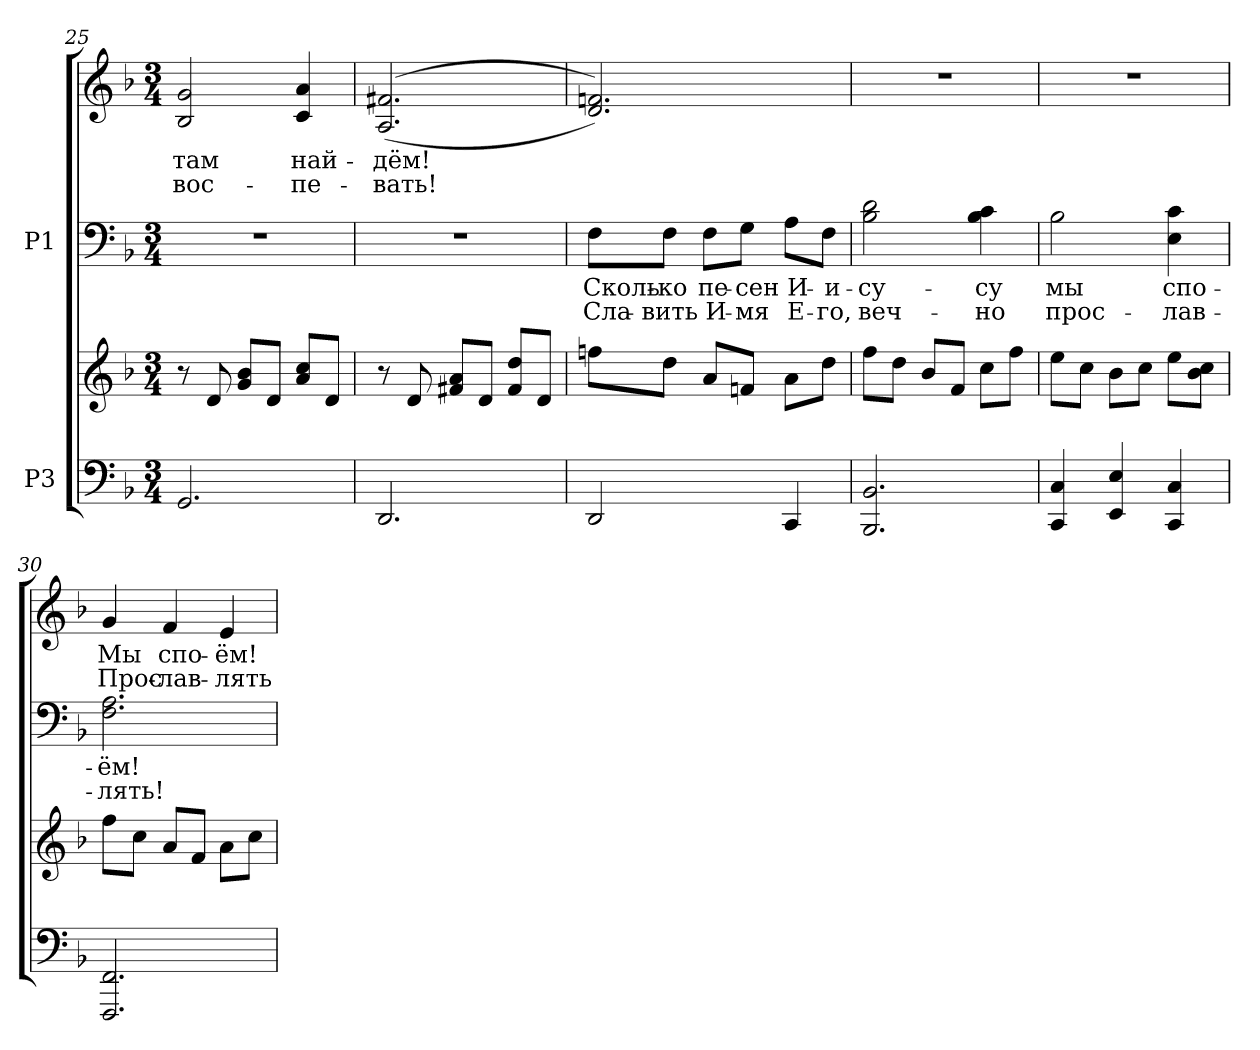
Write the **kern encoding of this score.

**kern	**kern	**kern	**text	**text	**kern	**text	**text
*part2	*part2	*part1	*part1	*part1	*part1	*part1	*part1
*staff4	*staff3	*staff2	*staff2	*staff2	*staff1	*staff1	*staff1
*I"P3	*	*I"P1	*	*	*	*	*
!!LO:PB:g=z
*clefF4	*clefG2	*clefF4	*	*	*clefG2	*	*
*k[b-]	*k[b-]	*k[b-]	*	*	*k[b-]	*	*
*d:	*d:	*d:	*	*	*d:	*	*
*M3/4	*M3/4	*M3/4	*	*	*M3/4	*	*
=25	=25	=25	=25	=25	=25	=25	=25
!	!	!LO:N:vis=1	!	!	!	!	!
!	!	!	!	!	!	!LO:LY:b:color=#000000	!LO:LY:b:color=#000000
2.GGi/	8r	2.r	.	.	2B-i/ 2gi	там	вос-
.	8di/	.	.	.	.	.	.
.	8gi/ 8b-iL	.	.	.	.	.	.
.	8di/J	.	.	.	.	.	.
!	!	!	!	!	!	!LO:LY:b:color=#000000	!LO:LY:b:color=#000000
.	8ai/ 8cciL	.	.	.	4ci/ 4ai	най-	-пе-
.	8di/J	.	.	.	.	.	.
=26	=26	=26	=26	=26	=26	=26	=26
!	!	!LO:N:vis=1	!	!	!	!	!
!	!	!	!	!	!	!LO:LY:b:color=#000000	!LO:LY:b:color=#000000
2.DDi/	8r	2.r	.	.	((2.Ai/ 2.f#Xi	-дём!	-вать!
.	8di/	.	.	.	.	.	.
.	8f#Xi/ 8aiL	.	.	.	.	.	.
.	8di/J	.	.	.	.	.	.
.	8f#i/ 8ddiL	.	.	.	.	.	.
.	8di/J	.	.	.	.	.	.
=27	=27	=27	=27	=27	=27	=27	=27
!	!	!	!LO:LY:a:color=#000000	!LO:LY:a:color=#000000	!	!	!
2DDi/	8ffni\L	8Fi\L	Сколь-	Сла-	2.di/ 2.fni))	.	.
!	!	!	!LO:LY:a:color=#000000	!LO:LY:a:color=#000000	!	!	!
.	8ddi\J	8Fi\J	-ко	-вить	.	.	.
!	!	!	!LO:LY:a:color=#000000	!LO:LY:a:color=#000000	!	!	!
.	8ai/L	8Fi\L	пе-	И-	.	.	.
!	!	!	!LO:LY:a:color=#000000	!LO:LY:a:color=#000000	!	!	!
.	8fni/J	8Gi\J	-сен	-мя	.	.	.
!	!	!	!LO:LY:a:color=#000000	!LO:LY:a:color=#000000	!	!	!
4CCi/	8ai\L	8Ai\L	И-	Е-	.	.	.
!	!	!	!LO:LY:a:color=#000000	!LO:LY:a:color=#000000	!	!	!
.	8ddi\J	8Fi\J	-и-	-го,	.	.	.
=28	=28	=28	=28	=28	=28	=28	=28
!	!	!	!LO:LY:a:color=#000000	!LO:LY:a:color=#000000	!LO:N:vis=1	!	!
2.BBB-i/ 2.BB-i	8ffi\L	2B-i\ 2di	-су-	веч-	2.r	.	.
.	8ddi\J	.	.	.	.	.	.
.	8b-i/L	.	.	.	.	.	.
.	8fi/J	.	.	.	.	.	.
!	!	!	!LO:LY:a:color=#000000	!LO:LY:a:color=#000000	!	!	!
.	8cci\L	4B-i\ 4ci	-су	-но	.	.	.
.	8ffi\J	.	.	.	.	.	.
!!LO:LB:g=z
=29	=29	=29	=29	=29	=29	=29	=29
!	!	!	!LO:LY:a:color=#000000	!LO:LY:a:color=#000000	!LO:N:vis=1	!	!
4CCi/ 4Ci	8eei\L	2B-i\	мы	прос-	2.r	.	.
.	8cci\J	.	.	.	.	.	.
4EEi/ 4Ei	8b-i\L	.	.	.	.	.	.
.	8cci\J	.	.	.	.	.	.
!	!	!	!LO:LY:a:color=#000000	!LO:LY:a:color=#000000	!	!	!
4CCi/ 4Ci	8eei\L	4Ei\ 4ci	спо-	-лав-	.	.	.
.	8b-i\ 8cciJ	.	.	.	.	.	.
=30	=30	=30	=30	=30	=30	=30	=30
!	!	!	!LO:LY:a:color=#000000	!LO:LY:a:color=#000000	!	!	!
!	!	!	!	!	!	!LO:LY:b:color=#000000	!LO:LY:b:color=#000000
2.FFFi/ 2.FFi	8ffi\L	2.Fi\ 2.Ai	-ём!	-лять!	4gi/	Мы	Прос-
.	8cci\J	.	.	.	.	.	.
!	!	!	!	!	!	!LO:LY:b:color=#000000	!LO:LY:b:color=#000000
.	8ai/L	.	.	.	4fi/	спо-	-лав-
.	8fi/J	.	.	.	.	.	.
!	!	!	!	!	!	!LO:LY:b:color=#000000	!LO:LY:b:color=#000000
.	8ai\L	.	.	.	4ei/	-ём!	-лять
.	8cci\J	.	.	.	.	.	.
=	=	=	=	=	=	=	=
*-	*-	*-	*-	*-	*-	*-	*-
